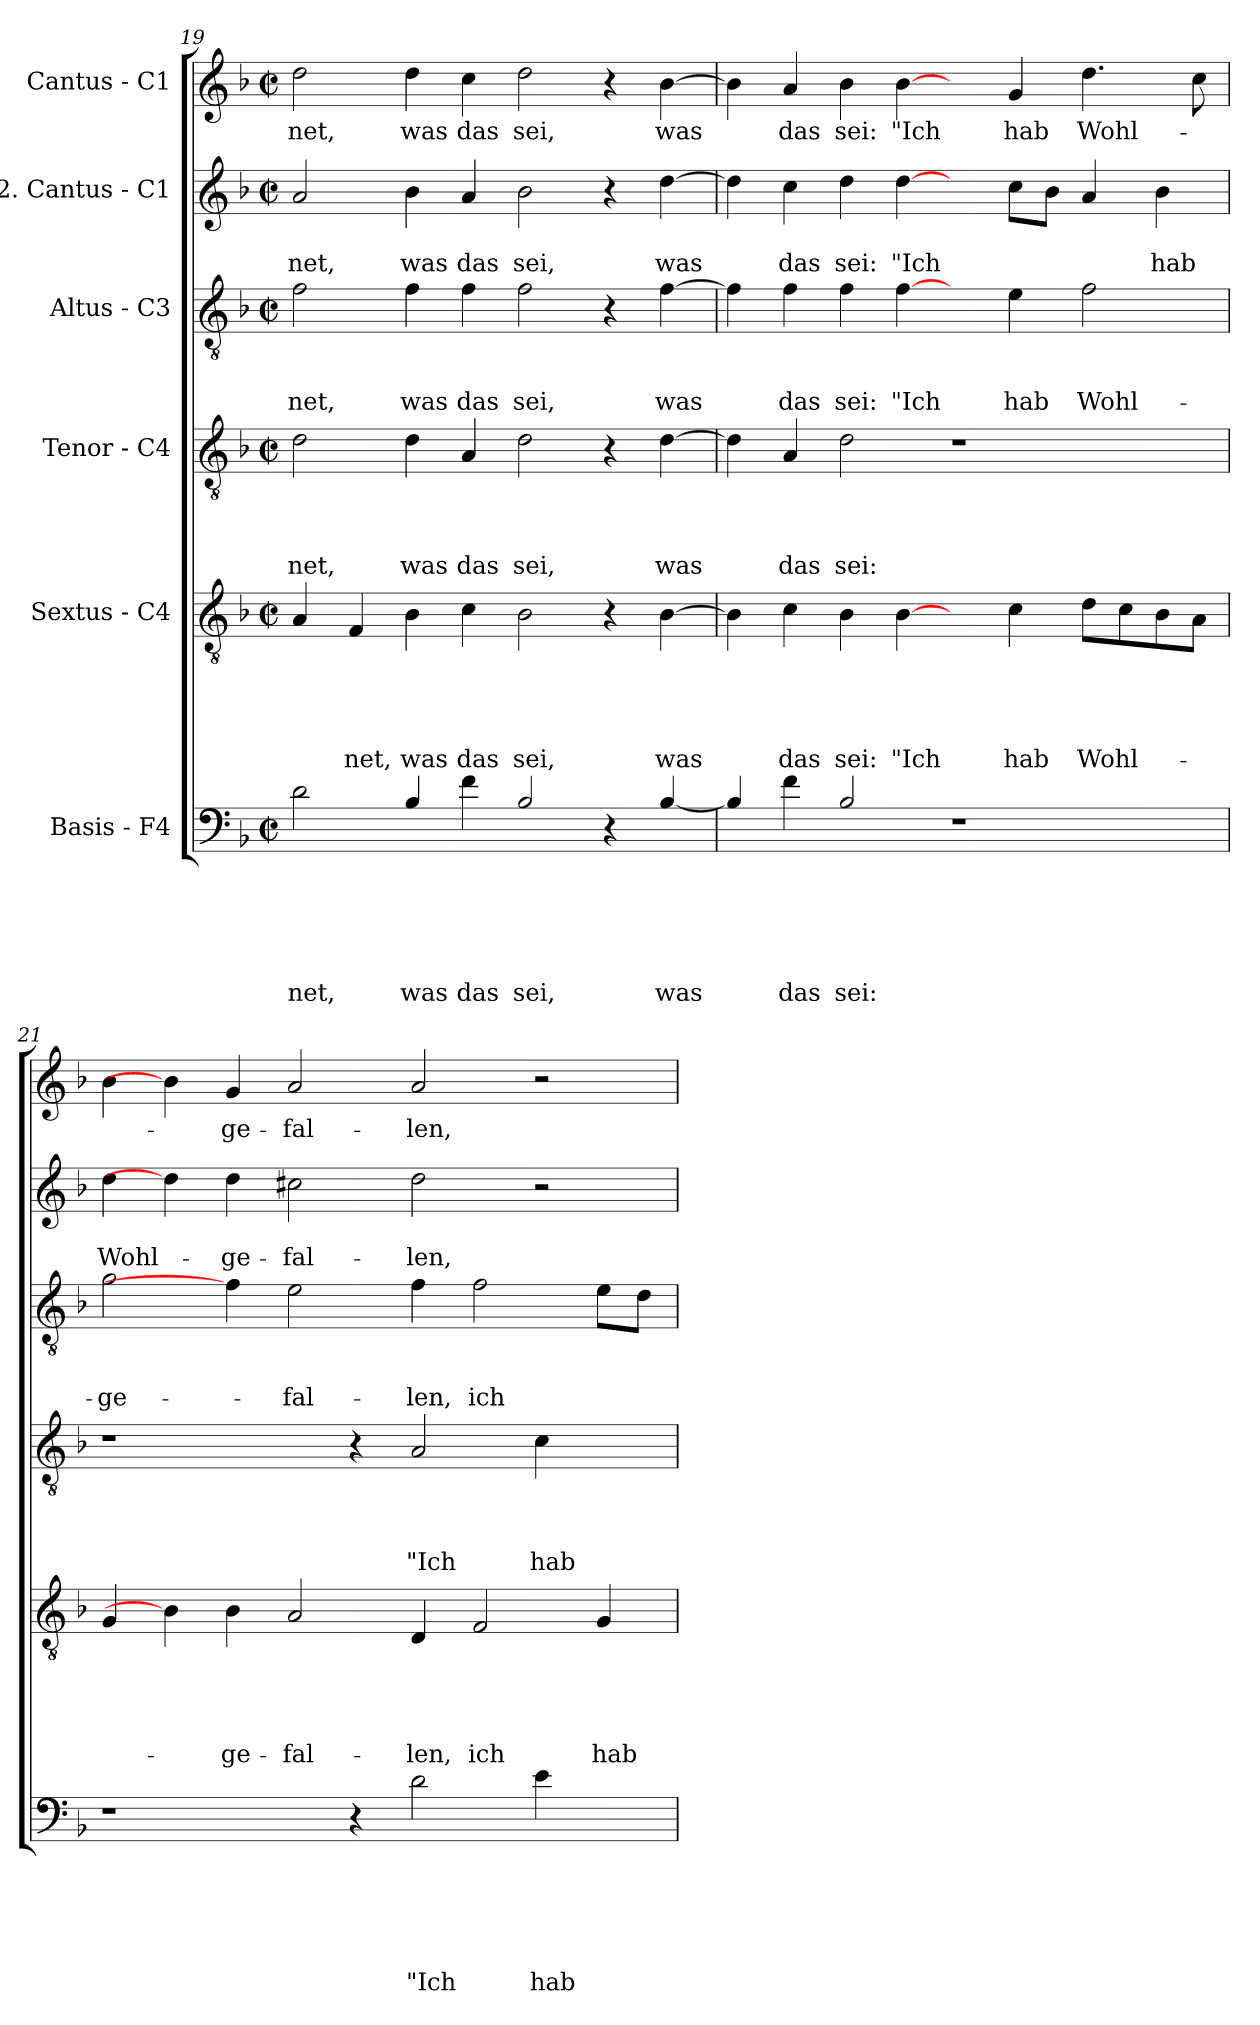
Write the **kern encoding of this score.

**kern	**text	**text	**text	**text	**text	**text	**kern	**text	**text	**text	**text	**text	**kern	**text	**text	**text	**text	**kern	**text	**text	**text	**kern	**text	**text	**kern	**text
*part6	*part6	*part6	*part6	*part6	*part6	*part6	*part5	*part5	*part5	*part5	*part5	*part5	*part4	*part4	*part4	*part4	*part4	*part3	*part3	*part3	*part3	*part2	*part2	*part2	*part1	*part1
*staff6	*staff6	*staff6	*staff6	*staff6	*staff6	*staff6	*staff5	*staff5	*staff5	*staff5	*staff5	*staff5	*staff4	*staff4	*staff4	*staff4	*staff4	*staff3	*staff3	*staff3	*staff3	*staff2	*staff2	*staff2	*staff1	*staff1
*I"Basis - F4	*	*	*	*	*	*	*I"Sextus - C4	*	*	*	*	*	*I"Tenor - C4	*	*	*	*	*I"Altus - C3	*	*	*	*I"2. Cantus - C1	*	*	*I"Cantus - C1	*
*clefF4	*	*	*	*	*	*	*clefGv2	*	*	*	*	*	*clefGv2	*	*	*	*	*clefGv2	*	*	*	*clefG2	*	*	*clefG2	*
*ITrd8c14	*	*	*	*	*	*	*	*	*	*	*	*	*	*	*	*	*	*	*	*	*	*	*	*	*	*
*k[b-]	*	*	*	*	*	*	*k[b-]	*	*	*	*	*	*k[b-]	*	*	*	*	*k[b-]	*	*	*	*k[b-]	*	*	*k[b-]	*
*F:	*	*	*	*	*	*	*F:	*	*	*	*	*	*F:	*	*	*	*	*F:	*	*	*	*F:	*	*	*F:	*
*M2/2	*	*	*	*	*	*	*M2/2	*	*	*	*	*	*M2/2	*	*	*	*	*M2/2	*	*	*	*M2/2	*	*	*M2/2	*
*met(c|)	*	*	*	*	*	*	*met(c|)	*	*	*	*	*	*met(c|)	*	*	*	*	*met(c|)	*	*	*	*met(c|)	*	*	*met(c|)	*
=19	=19	=19	=19	=19	=19	=19	=19	=19	=19	=19	=19	=19	=19	=19	=19	=19	=19	=19	=19	=19	=19	=19	=19	=19	=19	=19
!	!	!	!	!	!	!LO:LY:b	!	!	!	!	!	!	!	!	!	!	!LO:LY:b	!	!	!	!LO:LY:b	!	!	!LO:LY:b	!	!LO:LY:b
2D\	.	.	.	.	.	-net,	4A/	.	.	.	.	.	2d\	.	.	.	-net,	2f\	.	.	-net,	2a/	.	-net,	2dd\	-net,
!	!	!	!	!	!	!	!	!	!	!	!	!LO:LY:b	!	!	!	!	!	!	!	!	!	!	!	!	!	!
.	.	.	.	.	.	.	4F/	.	.	.	.	-net,	.	.	.	.	.	.	.	.	.	.	.	.	.	.
!	!	!	!	!	!	!LO:LY:b	!	!	!	!	!	!LO:LY:b	!	!	!	!	!LO:LY:b	!	!	!	!LO:LY:b	!	!	!LO:LY:b	!	!LO:LY:b
4BB-/	.	.	.	.	.	was	4B-\	.	.	.	.	was	4d\	.	.	.	was	4f\	.	.	was	4b-\	.	was	4dd\	was
!	!	!	!	!	!	!LO:LY:b	!	!	!	!	!	!LO:LY:b	!	!	!	!	!LO:LY:b	!	!	!	!LO:LY:b	!	!	!LO:LY:b	!	!LO:LY:b
4F\	.	.	.	.	.	das	4c\	.	.	.	.	das	4A/	.	.	.	das	4f\	.	.	das	4a/	.	das	4cc\	das
!	!	!	!	!	!	!LO:LY:b	!	!	!	!	!	!LO:LY:b	!	!	!	!	!LO:LY:b	!	!	!	!LO:LY:b	!	!	!LO:LY:b	!	!LO:LY:b
2BB-/	.	.	.	.	.	sei,	2B-\	.	.	.	.	sei,	2d\	.	.	.	sei,	2f\	.	.	sei,	2b-\	.	sei,	2dd\	sei,
4r	.	.	.	.	.	.	4r	.	.	.	.	.	4r	.	.	.	.	4r	.	.	.	4r	.	.	4r	.
!	!	!	!	!	!	!LO:LY:b	!	!	!	!	!	!LO:LY:b	!	!	!	!	!LO:LY:b	!	!	!	!LO:LY:b	!	!	!LO:LY:b	!	!LO:LY:b
[4BB-/	.	.	.	.	.	was	[4B-\	.	.	.	.	was	[4d\	.	.	.	was	[4f\	.	.	was	[4dd\	.	was	[4b-\	was
!!LO:LB:g=z
=20	=20	=20	=20	=20	=20	=20	=20	=20	=20	=20	=20	=20	=20	=20	=20	=20	=20	=20	=20	=20	=20	=20	=20	=20	=20	=20
4BB-/]	.	.	.	.	.	.	4B-\]	.	.	.	.	.	4d\]	.	.	.	.	4f\]	.	.	.	4dd\]	.	.	4b-\]	.
!	!	!	!	!	!	!LO:LY:b	!	!	!	!	!	!LO:LY:b	!	!	!	!	!LO:LY:b	!	!	!	!LO:LY:b	!	!	!LO:LY:b	!	!LO:LY:b
4F\	.	.	.	.	.	das	4c\	.	.	.	.	das	4A/	.	.	.	das	4f\	.	.	das	4cc\	.	das	4a/	das
!	!	!	!	!	!	!LO:LY:b	!	!	!	!	!	!LO:LY:b	!	!	!	!	!LO:LY:b	!	!	!	!LO:LY:b	!	!	!LO:LY:b	!	!LO:LY:b
2BB-/	.	.	.	.	.	sei:	4B-\	.	.	.	.	sei:	2d\	.	.	.	sei:	4f\	.	.	sei:	4dd\	.	sei:	4b-\	sei:
!	!	!	!	!	!	!	!	!	!	!	!	!LO:LY:b	!	!	!	!	!	!	!	!	!LO:LY:b	!	!	!LO:LY:b	!	!LO:LY:b
.	.	.	.	.	.	.	[4B-\	.	.	.	.	"Ich	.	.	.	.	.	[4f\	.	.	"Ich	[4dd\	.	"Ich	[4b-\	"Ich
1r	.	.	.	.	.	.	4ryy	.	.	.	.	.	1r	.	.	.	.	4ryy	.	.	.	4ryy	.	.	4ryy	.
!	!	!	!	!	!	!	!	!	!	!	!	!LO:LY:b	!	!	!	!	!	!	!	!	!LO:LY:b	!	!	!	!	!LO:LY:b
.	.	.	.	.	.	.	4c\	.	.	.	.	hab	.	.	.	.	.	4e\	.	.	hab	8cc\L	.	.	4g/	hab
.	.	.	.	.	.	.	.	.	.	.	.	.	.	.	.	.	.	.	.	.	.	8b-\J	.	.	.	.
!	!	!	!	!	!	!	!	!	!	!	!	!LO:LY:b	!	!	!	!	!	!	!	!	!LO:LY:b	!	!	!	!	!LO:LY:b
.	.	.	.	.	.	.	8d\L	.	.	.	.	Wohl-	.	.	.	.	.	2f\	.	.	Wohl-	4a/	.	.	4.dd\	Wohl-
.	.	.	.	.	.	.	8c\	.	.	.	.	.	.	.	.	.	.	.	.	.	.	.	.	.	.	.
!	!	!	!	!	!	!	!	!	!	!	!	!	!	!	!	!	!	!	!	!	!	!	!	!LO:LY:b	!	!
.	.	.	.	.	.	.	8B-\	.	.	.	.	.	.	.	.	.	.	.	.	.	.	4b-\	.	hab	.	.
.	.	.	.	.	.	.	8A\J	.	.	.	.	.	.	.	.	.	.	.	.	.	.	.	.	.	8cc\	.
=21	=21	=21	=21	=21	=21	=21	=21	=21	=21	=21	=21	=21	=21	=21	=21	=21	=21	=21	=21	=21	=21	=21	=21	=21	=21	=21
!	!	!	!	!	!	!	!	!	!	!	!	!	!	!	!	!	!	!	!	!	!LO:LY:b	!	!	!LO:LY:b	!	!
1r	.	.	.	.	.	.	4G/	.	.	.	.	.	1r	.	.	.	.	2g\	.	.	-ge-	4dd\	.	Wohl-	4b-\	.
.	.	.	.	.	.	.	4B-\]	.	.	.	.	.	.	.	.	.	.	.	.	.	.	4dd\]	.	.	4b-\]	.
!	!	!	!	!	!	!	!	!	!	!	!	!LO:LY:b	!	!	!	!	!	!	!	!	!	!	!	!LO:LY:b	!	!LO:LY:b
.	.	.	.	.	.	.	4B-\	.	.	.	.	-ge-	.	.	.	.	.	4f\]	.	.	.	4dd\	.	-ge-	4g/	-ge-
!	!	!	!	!	!	!	!	!	!	!	!	!LO:LY:b	!	!	!	!	!	!	!	!	!LO:LY:b	!	!	!LO:LY:b	!	!LO:LY:b
.	.	.	.	.	.	.	2A/	.	.	.	.	-fal-	.	.	.	.	.	2e\	.	.	-fal-	2cc#X\	.	-fal-	2a/	-fal-
4r	.	.	.	.	.	.	.	.	.	.	.	.	4r	.	.	.	.	.	.	.	.	.	.	.	.	.
!	!	!	!	!	!	!LO:LY:b	!	!	!	!	!	!LO:LY:b	!	!	!	!	!LO:LY:b	!	!	!	!LO:LY:b	!	!	!LO:LY:b	!	!LO:LY:b
2D\	.	.	.	.	.	"Ich	4D/	.	.	.	.	-len,	2A/	.	.	.	"Ich	4f\	.	.	-len,	2dd\	.	-len,	2a/	-len,
!	!	!	!	!	!	!	!	!	!	!	!	!LO:LY:b	!	!	!	!	!	!	!	!	!LO:LY:b	!	!	!	!	!
.	.	.	.	.	.	.	2F/	.	.	.	.	ich	.	.	.	.	.	2f\	.	.	ich	.	.	.	.	.
!	!	!	!	!	!	!LO:LY:b	!	!	!	!	!	!	!	!	!	!	!LO:LY:b	!	!	!	!	!	!	!	!	!
4E\	.	.	.	.	.	hab	.	.	.	.	.	.	4c\	.	.	.	hab	.	.	.	.	2r	.	.	2r	.
!	!	!	!	!	!	!	!	!	!	!	!	!LO:LY:b	!	!	!	!	!	!	!	!	!	!	!	!	!	!
4ryy	.	.	.	.	.	.	4G/	.	.	.	.	hab	4ryy	.	.	.	.	8e\L	.	.	.	.	.	.	.	.
.	.	.	.	.	.	.	.	.	.	.	.	.	.	.	.	.	.	8d\J	.	.	.	.	.	.	.	.
=	=	=	=	=	=	=	=	=	=	=	=	=	=	=	=	=	=	=	=	=	=	=	=	=	=	=
*-	*-	*-	*-	*-	*-	*-	*-	*-	*-	*-	*-	*-	*-	*-	*-	*-	*-	*-	*-	*-	*-	*-	*-	*-	*-	*-
